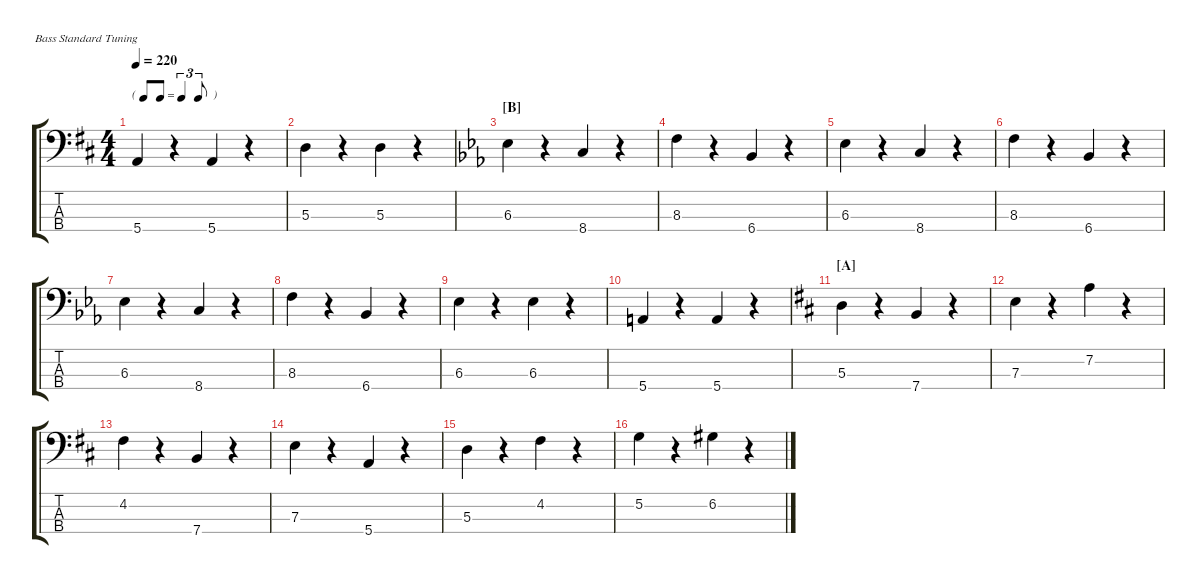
\hideDynamics
\singleTrackTrackNamePolicy hidden
\multiTrackTrackNamePolicy hidden
\firstSystemTrackNameOrientation horizontal
\otherSystemsTrackNameOrientation horizontal
\track ("Contrabass" "Cb.") {instrument acousticbass}
\staff {score tabs}
\tuning (G2 D2 A1 E1)
\ts (4 4)
\tf triplet8th
\tempo 220
\clef f4
\ks d
5.4.4{dy mp} r.4 5.4.4 r.4 |
5.3.4 r.4 5.3.4 r.4 |
\section ("B" "")
\ks eb
6.3.4 r.4 8.4.4 r.4 |
8.3.4 r.4 6.4.4 r.4 |
6.3.4 r.4 8.4.4 r.4 |
8.3.4 r.4 6.4.4 r.4 |
6.3.4 r.4 8.4.4 r.4 |
8.3.4 r.4 6.4.4 r.4 |
6.3.4 r.4 6.3.4 r.4 |
5.4.4 r.4 5.4.4 r.4 |
\section ("A" "")
\ks d
5.3.4 r.4 7.4.4 r.4 |
7.3.4 r.4 7.2.4 r.4 |
4.2.4 r.4 7.4.4 r.4 |
7.3.4 r.4 5.4.4 r.4 |
5.3.4 r.4 4.2.4 r.4 |
5.2.4 r.4 6.2.4 r.4
